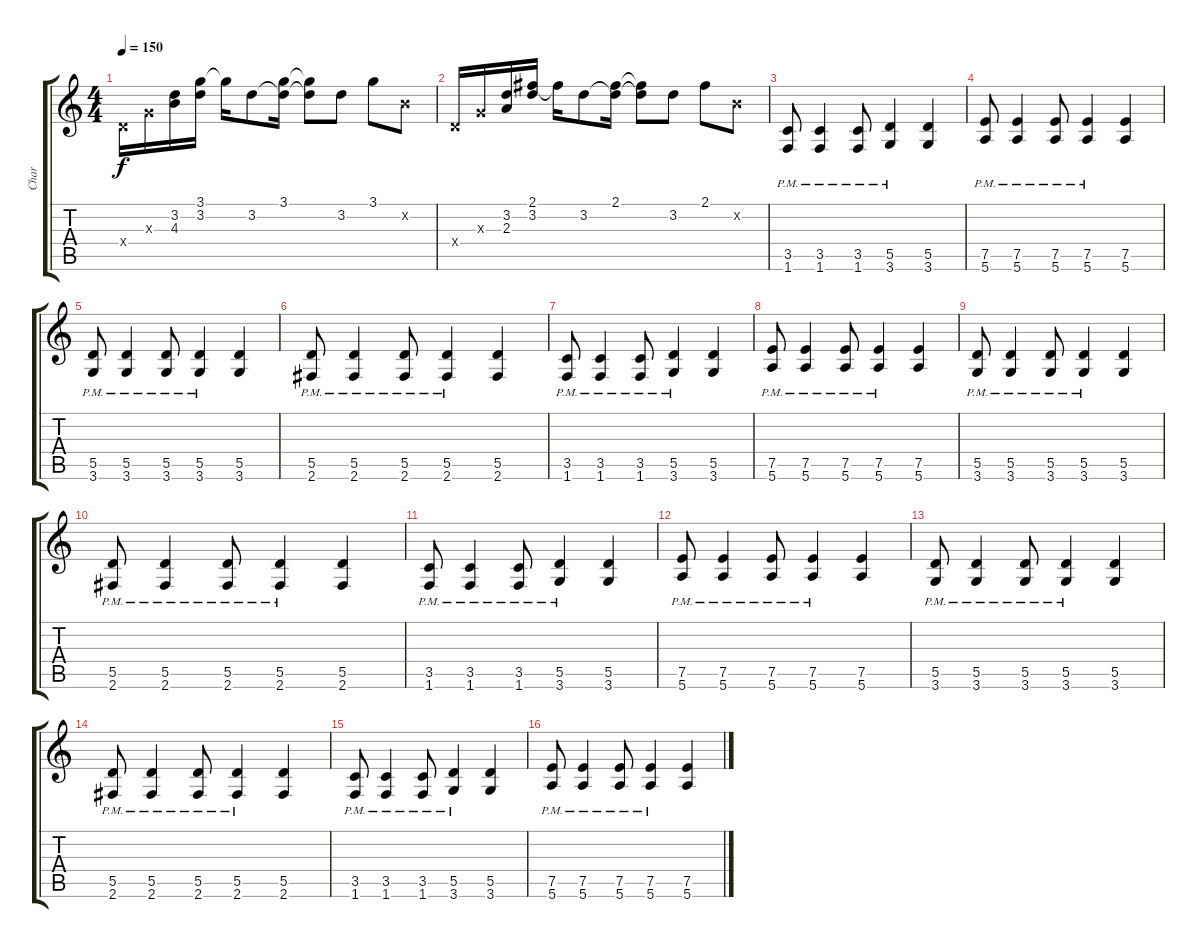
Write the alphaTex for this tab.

\track ("Char" "Char") {instrument distortionguitar}
\staff {score tabs}
\tuning (E4 B3 G3 D3 A2 E2) {hide}
\ts (4 4)
\tempo 150
\clef g2
\ks c
0.4{x}.16{dy f} 0.3{x}.16 (3.2 4.3).16 (3.1 3.2).16 3.1{t}.16 3.2.8 (3.1 3.2{t}).16 (3.1{t} 3.2{t}).8 3.2.8 3.1.8 0.2{x}.8 |
0.4{x}.16 0.3{x}.16 (3.2 2.3).16 (2.1 3.2).16 2.1{t}.16 3.2.8 (2.1 3.2{t}).16 (2.1{t} 3.2{t}).8 3.2.8 2.1.8 0.2{x}.8 |
(3.5{pm} 1.6{pm}).8 (3.5{pm} 1.6{pm}).4 (3.5{pm} 1.6{pm}).8 (5.5{pm} 3.6{pm}).4 (5.5 3.6).4 |
(7.5{pm} 5.6{pm}).8 (7.5{pm} 5.6{pm}).4 (7.5{pm} 5.6{pm}).8 (7.5{pm} 5.6{pm}).4 (7.5 5.6).4 |
(5.5{pm} 3.6{pm}).8 (5.5{pm} 3.6{pm}).4 (5.5{pm} 3.6{pm}).8 (5.5{pm} 3.6{pm}).4 (5.5 3.6).4 |
(5.5{pm} 2.6{pm}).8 (5.5{pm} 2.6{pm}).4 (5.5{pm} 2.6{pm}).8 (5.5{pm} 2.6{pm}).4 (5.5 2.6).4 |
(3.5{pm} 1.6{pm}).8 (3.5{pm} 1.6{pm}).4 (3.5{pm} 1.6{pm}).8 (5.5{pm} 3.6{pm}).4 (5.5 3.6).4 |
(7.5{pm} 5.6{pm}).8 (7.5{pm} 5.6{pm}).4 (7.5{pm} 5.6{pm}).8 (7.5{pm} 5.6{pm}).4 (7.5 5.6).4 |
(5.5{pm} 3.6{pm}).8 (5.5{pm} 3.6{pm}).4 (5.5{pm} 3.6{pm}).8 (5.5{pm} 3.6{pm}).4 (5.5 3.6).4 |
(5.5{pm} 2.6{pm}).8 (5.5{pm} 2.6{pm}).4 (5.5{pm} 2.6{pm}).8 (5.5{pm} 2.6{pm}).4 (5.5 2.6).4 |
(3.5{pm} 1.6{pm}).8 (3.5{pm} 1.6{pm}).4 (3.5{pm} 1.6{pm}).8 (5.5{pm} 3.6{pm}).4 (5.5 3.6).4 |
(7.5{pm} 5.6{pm}).8 (7.5{pm} 5.6{pm}).4 (7.5{pm} 5.6{pm}).8 (7.5{pm} 5.6{pm}).4 (7.5 5.6).4 |
(5.5{pm} 3.6{pm}).8 (5.5{pm} 3.6{pm}).4 (5.5{pm} 3.6{pm}).8 (5.5{pm} 3.6{pm}).4 (5.5 3.6).4 |
(5.5{pm} 2.6{pm}).8 (5.5{pm} 2.6{pm}).4 (5.5{pm} 2.6{pm}).8 (5.5{pm} 2.6{pm}).4 (5.5 2.6).4 |
(3.5{pm} 1.6{pm}).8 (3.5{pm} 1.6{pm}).4 (3.5{pm} 1.6{pm}).8 (5.5{pm} 3.6{pm}).4 (5.5 3.6).4 |
(7.5{pm} 5.6{pm}).8 (7.5{pm} 5.6{pm}).4 (7.5{pm} 5.6{pm}).8 (7.5{pm} 5.6{pm}).4 (7.5 5.6).4
